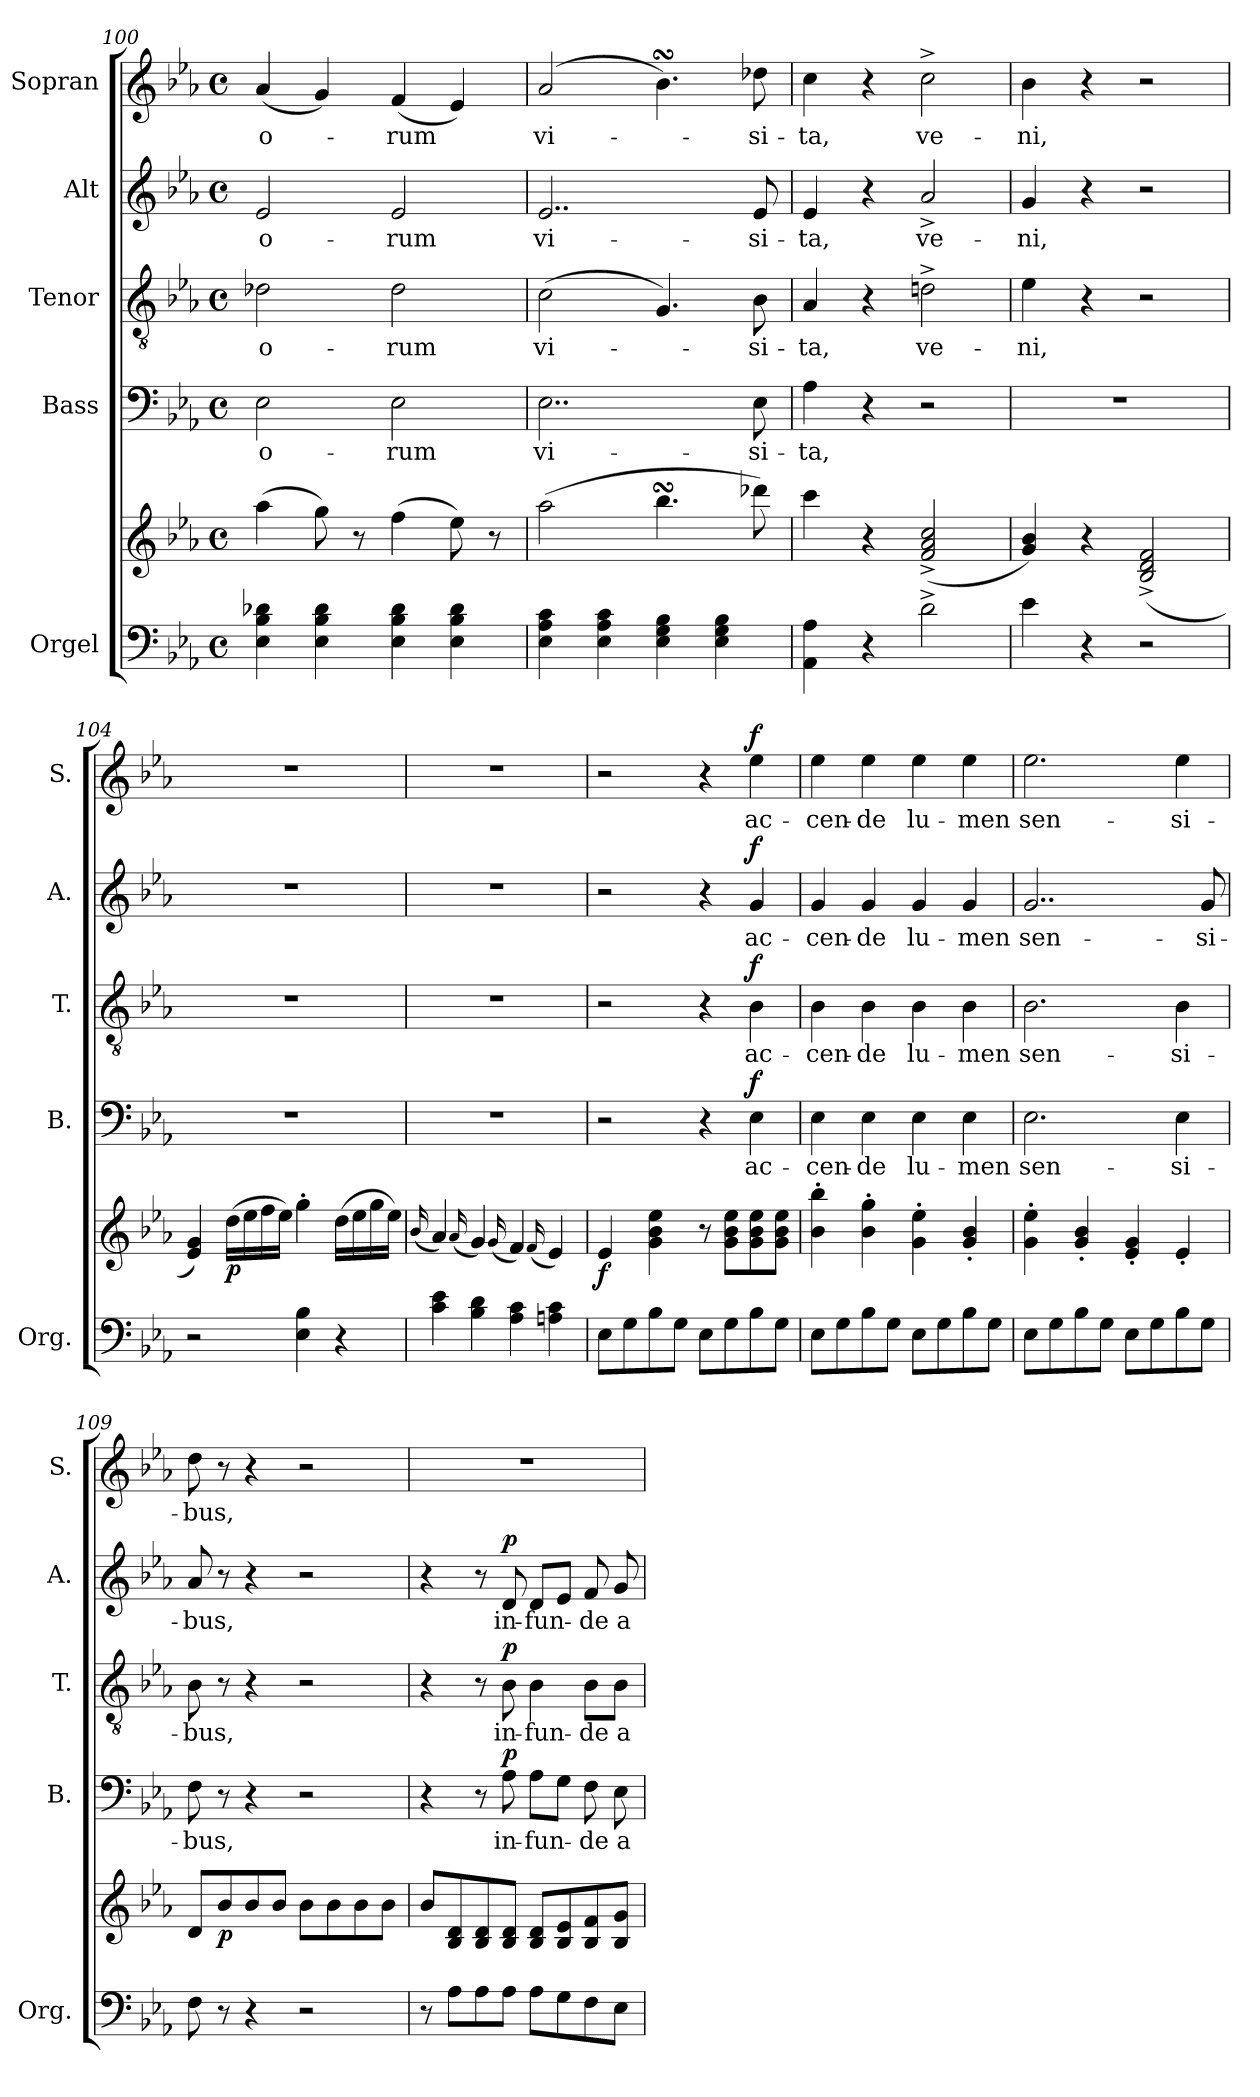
**kern	**kern	**dynam	**kern	**text	**dynam	**kern	**text	**dynam	**kern	**text	**dynam	**kern	**text	**dynam
*part5	*part5	*part5	*part4	*part4	*part4	*part3	*part3	*part3	*part2	*part2	*part2	*part1	*part1	*part1
*staff6	*staff5	*staff5/6	*staff4	*staff4	*staff4	*staff3	*staff3	*staff3	*staff2	*staff2	*staff2	*staff1	*staff1	*staff1
*I"Orgel	*	*	*I"Bass	*	*	*I"Tenor	*	*	*I"Alt	*	*	*I"Sopran	*	*
*I'Org.	*	*	*I'B.	*	*	*I'T.	*	*	*I'A.	*	*	*I'S.	*	*
*clefF4	*clefG2	*	*clefF4	*	*	*clefGv2	*	*	*clefG2	*	*	*clefG2	*	*
*k[b-e-a-]	*k[b-e-a-]	*	*k[b-e-a-]	*	*	*k[b-e-a-]	*	*	*k[b-e-a-]	*	*	*k[b-e-a-]	*	*
*E-:	*E-:	*	*E-:	*	*	*E-:	*	*	*E-:	*	*	*E-:	*	*
*M4/4	*M4/4	*	*M4/4	*	*	*M4/4	*	*	*M4/4	*	*	*M4/4	*	*
*met(c)	*met(c)	*	*met(c)	*	*	*met(c)	*	*	*met(c)	*	*	*met(c)	*	*
=100	=100	=100	=100	=100	=100	=100	=100	=100	=100	=100	=100	=100	=100	=100
!	!	!	!	!LO:LY:b	!	!	!LO:LY:b	!	!	!LO:LY:b	!	!	!LO:LY:b	!
4E-\ 4B-\ 4d-X\	(>4aa-\	.	2E-\	-o-	.	2d-X\	-o-	.	2e-/	-o-	.	(<4a-/	-o-	.
4E-\ 4B-\ 4d-\	8gg\)	.	.	.	.	.	.	.	.	.	.	4g/)	.	.
.	8r	.	.	.	.	.	.	.	.	.	.	.	.	.
!	!	!	!	!LO:LY:b	!	!	!LO:LY:b	!	!	!LO:LY:b	!	!	!LO:LY:b	!
4E-\ 4B-\ 4d-\	(>4ff\	.	2E-\	-rum	.	2d-\	-rum	.	2e-/	-rum	.	(<4f/	-rum	.
4E-\ 4B-\ 4d-\	8ee-\)	.	.	.	.	.	.	.	.	.	.	4e-/)	.	.
.	8r	.	.	.	.	.	.	.	.	.	.	.	.	.
!!LO:LB:g=z
=101	=101	=101	=101	=101	=101	=101	=101	=101	=101	=101	=101	=101	=101	=101
!	!	!	!	!LO:LY:b	!	!	!LO:LY:b	!	!	!LO:LY:b	!	!	!LO:LY:b	!
4E-\ 4A-\ 4c\	(>2aa-\	.	2..E-\	vi-	.	(>2c\	vi-	.	2..e-/	vi-	.	(2a-/	vi-	.
4E-\ 4A-\ 4c\	.	.	.	.	.	.	.	.	.	.	.	.	.	.
4E-\ 4G\ 4B-\	4.bb-sSSS\	.	.	.	.	4.G/)	.	.	.	.	.	4.b-sSSS\)	.	.
4E-\ 4G\ 4B-\	.	.	.	.	.	.	.	.	.	.	.	.	.	.
!	!	!	!	!LO:LY:b	!	!	!LO:LY:b	!	!	!LO:LY:b	!	!	!LO:LY:b	!
.	8ddd-X\)	.	8E-\	-si-	.	8B-\	-si-	.	8e-/	-si-	.	8dd-X\	-si-	.
=102	=102	=102	=102	=102	=102	=102	=102	=102	=102	=102	=102	=102	=102	=102
!	!	!	!	!LO:LY:b	!	!	!LO:LY:b	!	!	!LO:LY:b	!	!	!LO:LY:b	!
4AA-\ 4A-\	4ccc\	.	4A-\	-ta,	.	4A-/	-ta,	.	4e-/	-ta,	.	4cc\	-ta,	.
4r	4r	.	4r	.	.	4r	.	.	4r	.	.	4r	.	.
!	!	!	!	!	!	!	!LO:LY:b	!	!	!LO:LY:b	!	!	!LO:LY:b	!
2d^>\	(<2f/^< 2a-/^< 2cc/^<	.	2r	.	.	2dn^>\	ve-	.	2a-^>/	ve-	.	2cc^>\	ve-	.
=103	=103	=103	=103	=103	=103	=103	=103	=103	=103	=103	=103	=103	=103	=103
!	!	!	!	!	!	!	!LO:LY:b	!	!	!LO:LY:b	!	!	!LO:LY:b	!
4e-\	4g/ 4b-/)	.	1r	.	.	4e-\	-ni,	.	4g/	-ni,	.	4b-\	-ni,	.
4r	4r	.	.	.	.	4r	.	.	4r	.	.	4r	.	.
2r	(<2B-/^< 2d/^< 2f/^<	.	.	.	.	2r	.	.	2r	.	.	2r	.	.
=104	=104	=104	=104	=104	=104	=104	=104	=104	=104	=104	=104	=104	=104	=104
2r	4e-/ 4g/)	.	1r	.	.	1r	.	.	1r	.	.	1r	.	.
!	!	!LO:DY:b	!	!	!	!	!	!	!	!	!	!	!	!
.	(>16dd\LL	p	.	.	.	.	.	.	.	.	.	.	.	.
.	16ee-\	.	.	.	.	.	.	.	.	.	.	.	.	.
.	16ff\	.	.	.	.	.	.	.	.	.	.	.	.	.
.	16ee-\JJ)	.	.	.	.	.	.	.	.	.	.	.	.	.
4E-\ 4B-\	4gg'>\	.	.	.	.	.	.	.	.	.	.	.	.	.
4r	(>16dd\LL	.	.	.	.	.	.	.	.	.	.	.	.	.
.	16ee-\	.	.	.	.	.	.	.	.	.	.	.	.	.
.	16gg\	.	.	.	.	.	.	.	.	.	.	.	.	.
.	16ee-\JJ)	.	.	.	.	.	.	.	.	.	.	.	.	.
=105	=105	=105	=105	=105	=105	=105	=105	=105	=105	=105	=105	=105	=105	=105
.	(<16qqb-/	.	.	.	.	.	.	.	.	.	.	.	.	.
4c\ 4e-\	4a-/)	.	1r	.	.	1r	.	.	1r	.	.	1r	.	.
.	(<16qqa-/	.	.	.	.	.	.	.	.	.	.	.	.	.
4B-\ 4d\	4g/)	.	.	.	.	.	.	.	.	.	.	.	.	.
.	(<16qqg/	.	.	.	.	.	.	.	.	.	.	.	.	.
4A-\ 4c\	4f/)	.	.	.	.	.	.	.	.	.	.	.	.	.
.	(<16qqf/	.	.	.	.	.	.	.	.	.	.	.	.	.
4An\ 4c\	4e-/)	.	.	.	.	.	.	.	.	.	.	.	.	.
=106	=106	=106	=106	=106	=106	=106	=106	=106	=106	=106	=106	=106	=106	=106
!	!	!LO:DY:b	!	!	!	!	!	!	!	!	!	!	!	!
8E-\L	4e-/	f	2r	.	.	2r	.	.	2r	.	.	2r	.	.
8G\	.	.	.	.	.	.	.	.	.	.	.	.	.	.
8B-\	4g\ 4b-\ 4ee-\	.	.	.	.	.	.	.	.	.	.	.	.	.
8G\J	.	.	.	.	.	.	.	.	.	.	.	.	.	.
8E-\L	8r	.	4r	.	.	4r	.	.	4r	.	.	4r	.	.
8G\	8g\ 8b-\ 8ee-\L	.	.	.	.	.	.	.	.	.	.	.	.	.
!	!	!	!	!LO:LY:b	!LO:DY:a	!	!LO:LY:b	!LO:DY:a	!	!LO:LY:b	!LO:DY:a	!	!LO:LY:b	!LO:DY:a
8B-\	8g\ 8b-\ 8ee-\	.	4E-\	ac-	f	4B-\	ac-	f	4g/	ac-	f	4ee-\	ac-	f
8G\J	8g\ 8b-\ 8ee-\J	.	.	.	.	.	.	.	.	.	.	.	.	.
=107	=107	=107	=107	=107	=107	=107	=107	=107	=107	=107	=107	=107	=107	=107
!	!	!	!	!LO:LY:b	!	!	!LO:LY:b	!	!	!LO:LY:b	!	!	!LO:LY:b	!
8E-\L	4b-\'> 4bb-\'>	.	4E-\	-cen-	.	4B-\	-cen-	.	4g/	-cen-	.	4ee-\	-cen-	.
8G\	.	.	.	.	.	.	.	.	.	.	.	.	.	.
!	!	!	!	!LO:LY:b	!	!	!LO:LY:b	!	!	!LO:LY:b	!	!	!LO:LY:b	!
8B-\	4b-\'> 4gg\'>	.	4E-\	-de	.	4B-\	-de	.	4g/	-de	.	4ee-\	-de	.
8G\J	.	.	.	.	.	.	.	.	.	.	.	.	.	.
!	!	!	!	!LO:LY:b	!	!	!LO:LY:b	!	!	!LO:LY:b	!	!	!LO:LY:b	!
8E-\L	4g\'> 4ee-\'>	.	4E-\	lu-	.	4B-\	lu-	.	4g/	lu-	.	4ee-\	lu-	.
8G\	.	.	.	.	.	.	.	.	.	.	.	.	.	.
!	!	!	!	!LO:LY:b	!	!	!LO:LY:b	!	!	!LO:LY:b	!	!	!LO:LY:b	!
8B-\	4g/'< 4b-/'<	.	4E-\	-men	.	4B-\	-men	.	4g/	-men	.	4ee-\	-men	.
8G\J	.	.	.	.	.	.	.	.	.	.	.	.	.	.
=108	=108	=108	=108	=108	=108	=108	=108	=108	=108	=108	=108	=108	=108	=108
!	!	!	!	!LO:LY:b	!	!	!LO:LY:b	!	!	!LO:LY:b	!	!	!LO:LY:b	!
8E-\L	4g\'> 4ee-\'>	.	2.E-\	sen-	.	2.B-\	sen-	.	2..g/	sen-	.	2.ee-\	sen-	.
8G\	.	.	.	.	.	.	.	.	.	.	.	.	.	.
8B-\	4g/'< 4b-/'<	.	.	.	.	.	.	.	.	.	.	.	.	.
8G\J	.	.	.	.	.	.	.	.	.	.	.	.	.	.
8E-\L	4e-/'< 4g/'<	.	.	.	.	.	.	.	.	.	.	.	.	.
8G\	.	.	.	.	.	.	.	.	.	.	.	.	.	.
!	!	!	!	!LO:LY:b	!	!	!LO:LY:b	!	!	!	!	!	!LO:LY:b	!
8B-\	4e-'</	.	4E-\	-si-	.	4B-\	-si-	.	.	.	.	4ee-\	-si-	.
!	!	!	!	!	!	!	!	!	!	!LO:LY:b	!	!	!	!
8G\J	.	.	.	.	.	.	.	.	8g/	-si-	.	.	.	.
!!LO:PB:g=z
=109	=109	=109	=109	=109	=109	=109	=109	=109	=109	=109	=109	=109	=109	=109
!	!	!	!	!LO:LY:b	!	!	!LO:LY:b	!	!	!LO:LY:b	!	!	!LO:LY:b	!
8F\	8d/L	.	8F\	-bus,	.	8B-\	-bus,	.	8a-/	-bus,	.	8dd\	-bus,	.
!	!	!LO:DY:b	!	!	!	!	!	!	!	!	!	!	!	!
8r	8b-/	p	8r	.	.	8r	.	.	8r	.	.	8r	.	.
4r	8b-/	.	4r	.	.	4r	.	.	4r	.	.	4r	.	.
.	8b-/J	.	.	.	.	.	.	.	.	.	.	.	.	.
2r	8b-\L	.	2r	.	.	2r	.	.	2r	.	.	2r	.	.
.	8b-\	.	.	.	.	.	.	.	.	.	.	.	.	.
.	8b-\	.	.	.	.	.	.	.	.	.	.	.	.	.
.	8b-\J	.	.	.	.	.	.	.	.	.	.	.	.	.
=110	=110	=110	=110	=110	=110	=110	=110	=110	=110	=110	=110	=110	=110	=110
8r	8b-/L	.	4r	.	.	4r	.	.	4r	.	.	1r	.	.
8A-\L	8B-/ 8d/	.	.	.	.	.	.	.	.	.	.	.	.	.
8A-\	8B-/ 8d/	.	8r	.	.	8r	.	.	8r	.	.	.	.	.
!	!	!	!	!LO:LY:b	!LO:DY:a	!	!LO:LY:b	!LO:DY:a	!	!LO:LY:b	!LO:DY:a	!	!	!
8A-\J	8B-/ 8d/J	.	8A-\	in-	p	8B-\	in-	p	8d/	in-	p	.	.	.
!	!	!	!	!LO:LY:b	!	!	!LO:LY:b	!	!	!LO:LY:b	!	!	!	!
8A-\L	8B-/ 8d/L	.	8A-\L	-fun-	.	4B-\	-fun-	.	8d/L	-fun-	.	.	.	.
8G\	8B-/ 8e-/	.	8G\J	.	.	.	.	.	8e-/J	.	.	.	.	.
!	!	!	!	!LO:LY:b	!	!	!LO:LY:b	!	!	!LO:LY:b	!	!	!	!
8F\	8B-/ 8f/	.	8F\	-de	.	8B-\L	-de	.	8f/	-de	.	.	.	.
!	!	!	!	!LO:LY:b	!	!	!LO:LY:b	!	!	!LO:LY:b	!	!	!	!
8E-\J	8B-/ 8g/J	.	8E-\	a-	.	8B-\J	a-	.	8g/	a-	.	.	.	.
=	=	=	=	=	=	=	=	=	=	=	=	=	=	=
*-	*-	*-	*-	*-	*-	*-	*-	*-	*-	*-	*-	*-	*-	*-
